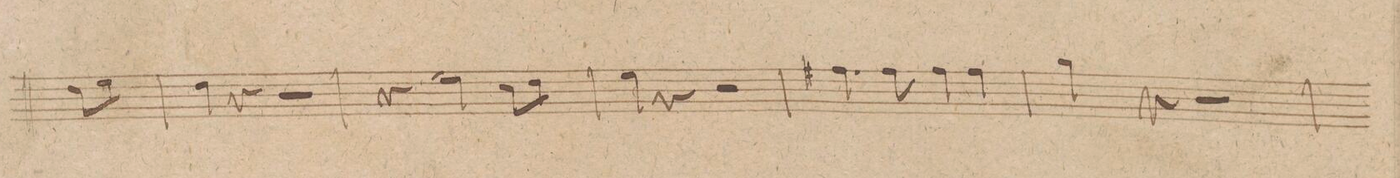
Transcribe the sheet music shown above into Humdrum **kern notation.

**kern	**dynam
*I"Clarnetto. 1mo in A.	*
*clefG2	*
*k[f#c#g#]	*
*met(c|)	*
*M2/2	*
8b\L	.
8cc#\J	.
=14	=14
4b\	.
4r	.
2r	.
=15	=15
4r	.
2cc#\	.
8a\L	.
8b\J	.
=16	=16
4cc#\	.
4r	.
2r	.
=17	=17
4.dd#X\	.
8dd#\	.
4dd#\	.
4dd#\	.
=18	=18
4ee\	.
4r	.
2r	.
=19	=19
*-	*-
